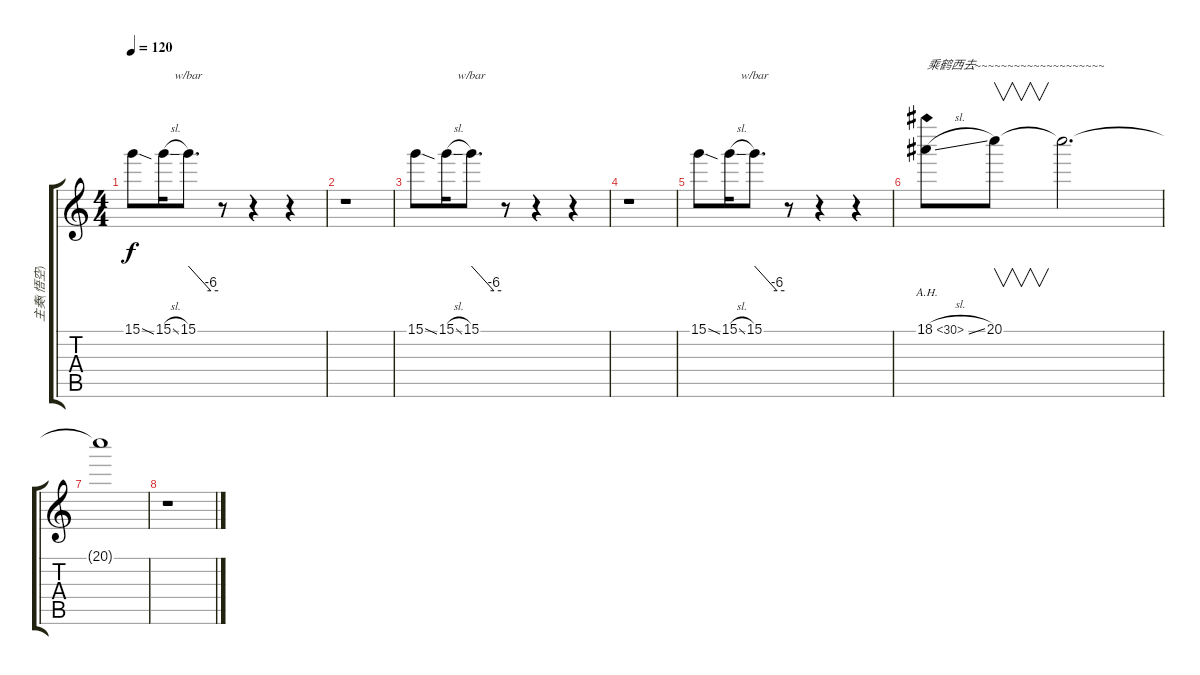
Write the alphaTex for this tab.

\track ("主奏(悟空)" "主奏(悟空)") {instrument distortionguitar}
\staff {score tabs}
\tuning (E4 B3 G3 D3 A2 E2) {hide}
\ts (4 4)
\tempo 120
\clef g2
\ks c
15.1{sod}.8{dy f} 15.1{sl}.16 15.1.8{d tbe (custom default 0 0 45 -24 60 -24)} r.8 r.4 r.4 |
r.1 |
15.1{sod}.8 15.1{sl}.16 15.1.8{d tbe (custom default 0 0 45 -24 60 -24)} r.8 r.4 r.4 |
r.1 |
15.1{sod}.8 15.1{sl}.16 15.1.8{d tbe (custom default 0 0 45 -24 60 -24)} r.8 r.4 r.4 |
18.1{ah 12 sl}.8{txt "乘鹤西去~~~~~~~~~~~~~~~~~~~~"} 20.1.8{v} 20.1{t}.2{d} |
20.1{t}.1 |
r.1
